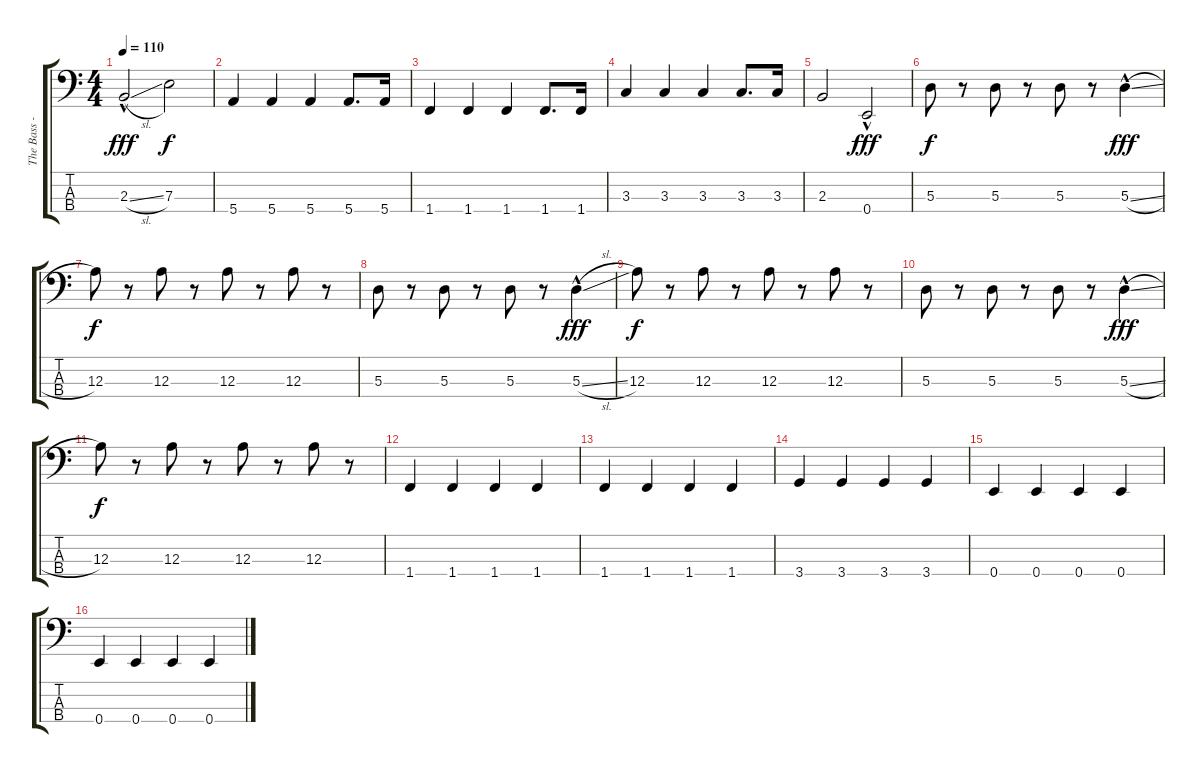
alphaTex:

\track ("The Bass - Andy Bell" "The Bass -") {instrument electricbasspick}
\staff {score tabs}
\tuning (G2 D2 A1 E1) {hide}
\ts (4 4)
\tempo 110
\clef f4
\ks c
2.3{sl hac}.2{dy fff} 7.3.2{dy f} |
5.4.4 5.4.4 5.4.4 5.4.8{d} 5.4.16 |
1.4.4 1.4.4 1.4.4 1.4.8{d} 1.4.16 |
3.3.4 3.3.4 3.3.4 3.3.8{d} 3.3.16 |
2.3.2 0.4{hac}.2{dy fff} |
5.3.8{dy f} r.8 5.3.8 r.8 5.3.8 r.8 5.3{sl hac}.4{dy fff} |
12.3.8{dy f} r.8 12.3.8 r.8 12.3.8 r.8 12.3.8 r.8 |
5.3.8 r.8 5.3.8 r.8 5.3.8 r.8 5.3{sl hac}.4{dy fff} |
12.3.8{dy f} r.8 12.3.8 r.8 12.3.8 r.8 12.3.8 r.8 |
5.3.8 r.8 5.3.8 r.8 5.3.8 r.8 5.3{sl hac}.4{dy fff} |
12.3.8{dy f} r.8 12.3.8 r.8 12.3.8 r.8 12.3.8 r.8 |
1.4.4 1.4.4 1.4.4 1.4.4 |
1.4.4 1.4.4 1.4.4 1.4.4 |
3.4.4 3.4.4 3.4.4 3.4.4 |
0.4.4 0.4.4 0.4.4 0.4.4 |
0.4.4 0.4.4 0.4.4 0.4.4
